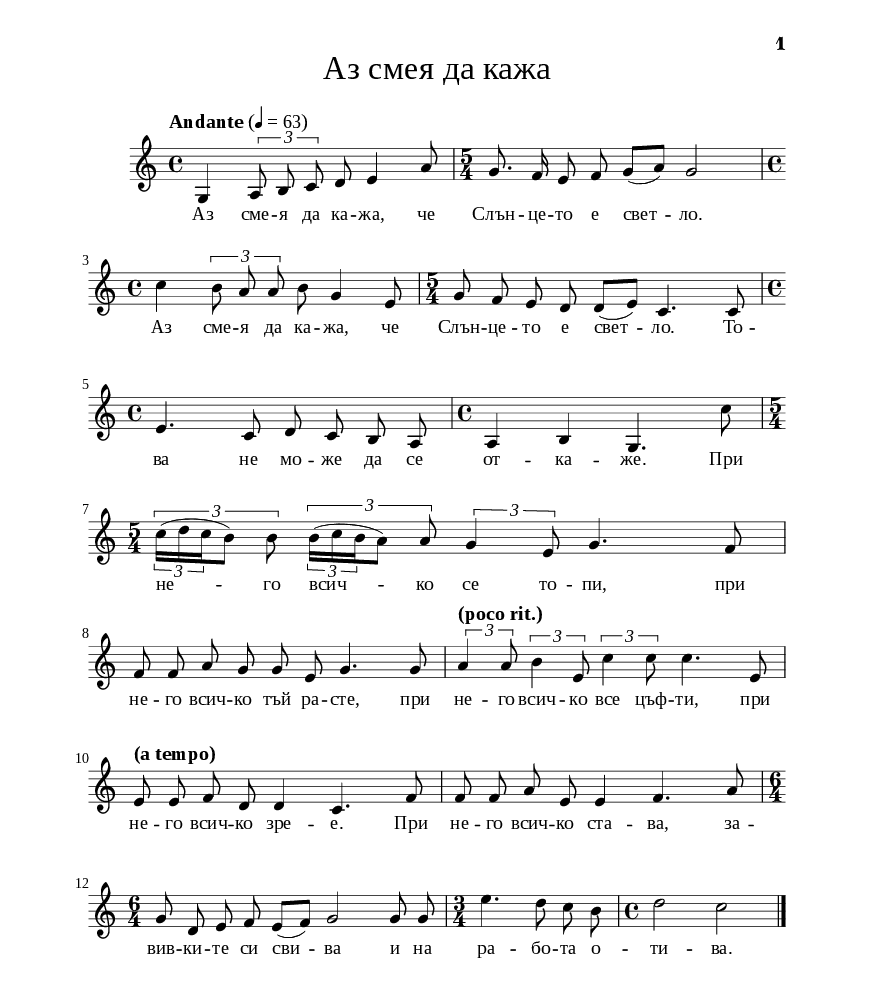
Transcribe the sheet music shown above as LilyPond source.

\version "2.24.4"

% include paper part and global functions
\include "include/globals.ily"

\bookpart {
  \label #'ref109
  \tocItem \markup "Аз смея да кажа"
  \include "include/bookpart-paper.ily"
  \score {
    \include "include/score-layout.ily"


    \new Voice \relative c' {
      \clef treble
      \key c \major
      \time 4/4
      \tempoFunc "Andante" 4 "63"
      \autoBeamOff
      g4 \tuplet 3/2 {  a8   b8   c8  }  d8   e4   a8 | \time 5/4  | g8.   f16   e8   f8   g8 ( [ a8 ) ]   g2 \break |

      \time 4/4  | c4 \tuplet 3/2 {  b8   a8   a8  } b8   g4   e8 | \time 5/4  | g8   f8   e8   d8   d8 ( [ e8 ) ]   c4.   c8 \break |

      \time 4/4  | e4.   c8   d8   c8   b8  a8 |   \time 4/4   a4   b4   g4.   c'8  | \time 5/4 \break

      \tweak direction #up \tuplet 3/2 { \once \override Slur.positions = #'(1 . 1) \tuplet 3/2 { c16 ([ d16  c16 } b8]) b8 }

      \tweak direction #up \tuplet 3/2 { \once \override Slur.positions = #'(1.05 . 0.1) \tuplet 3/2 { b16 [( c16  b16 } a8 )] a8 }

      \tuplet 3/2 { g4 e8 } g4. f8 \break


      f8   f8   a8   g8   g8 e8   g4. g8 | \tempo "(poco rit.)"  \tuplet 3/2 { a4 a8 } \tuplet 3/2 { b4 e,8 } \tweak direction #up \tuplet 3/2 { c'4 c8 } c4. e,8 \break

      \tempo "(a tempo)" e8 e8   f8 d8   d4   c4.   f8 f8   f8   a8   e8   e4 f4.   a8 \break

      \time 6/4   g8   d8   e8   f8   e8 ( [ f8 ) ]   g2   g8   g8 \time 3/4 e'4. d8 c8 b8 \time 4/4 d2 c2 \bar "|." \break

    }

    \addlyrics {

      Аз сме -- я да ка -- жа, че Слън
      -- це -- то е свет -- ло. Аз сме
      -- я да ка -- жа, че Слън -- це --
      то е свет -- ло. То -- ва не
      мо -- же да се от -- ка -- же. При
      не --   го всич  --
      ко се то -- пи, при не -- го
      всич -- ко тъй ра -- сте, при не --
      го всич -- ко все цъф -- ти, при
      не -- го всич -- ко зре -- е. При
      не -- го всич -- ко ста -- ва, за --
      вив -- ки -- те си сви -- ва и
      на ра -- бо -- та о -- ти -- ва.


    }

    \header {
      title = \titleFunc #'ref_desc_4 "Аз смея да кажа" "Az smeja da kaža"
    }

    \midi{}

  } % score


} % bookpart
